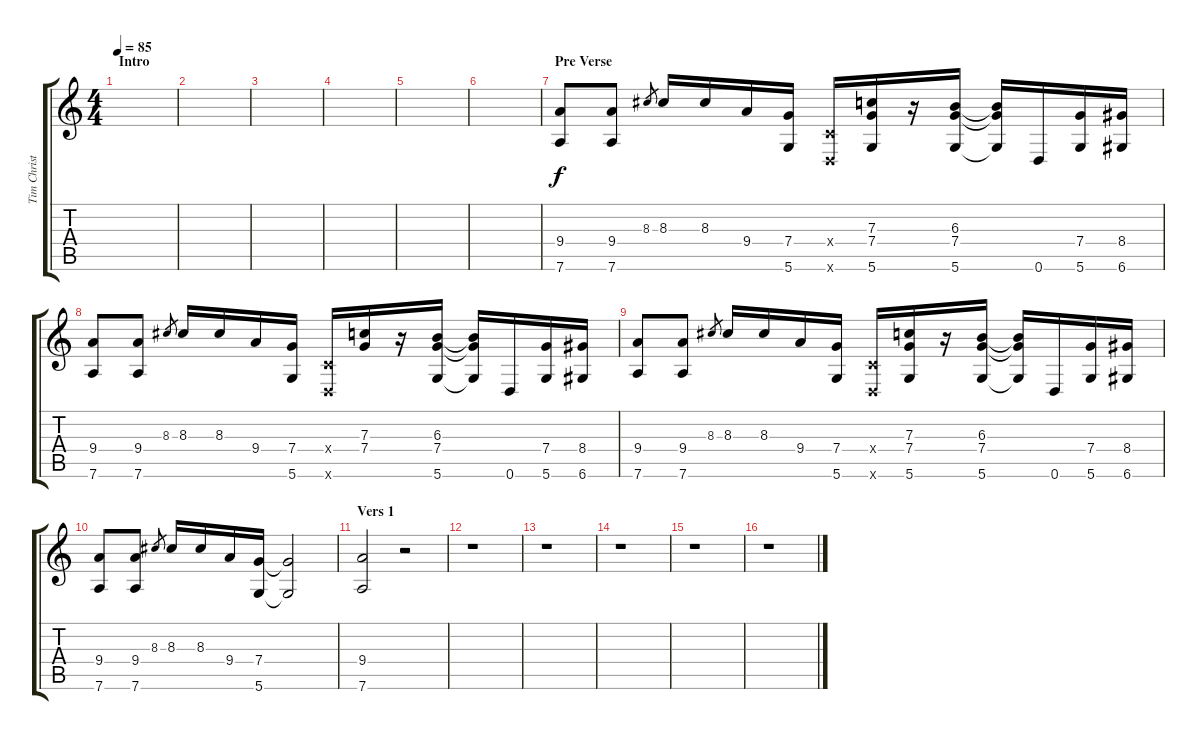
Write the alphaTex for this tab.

\track ("Tim Christensen (Guitar 2)" "Tim Christ") {instrument distortionguitar}
\staff {score tabs}
\tuning (D4 A3 F3 C3 G2 D2) {hide}
\ts (4 4)
\section ("" "Intro")
\tempo 85
\clef g2
\ks c
|
|
|
|
|
|
\section ("" "Pre Verse")
(9.4 7.6).8 (9.4 7.6).8 8.3.8{gr} 8.3.16 8.3.16 9.4.16 (7.4 5.6).16 (0.4{x} 0.6{x}).16 (7.3 7.4 5.6).16 r.16 (6.3 7.4 5.6).16 (6.3{t} 7.4{t} 5.6{t}).16 0.6.16 (7.4 5.6).16 (8.4 6.6).16 |
(9.4 7.6).8 (9.4 7.6).8 8.3.8{gr} 8.3.16 8.3.16 9.4.16 (7.4 5.6).16 (0.4{x} 0.6{x}).16 (7.3 7.4).16 r.16 (6.3 7.4 5.6).16 (6.3{t} 7.4{t} 5.6{t}).16 0.6.16 (7.4 5.6).16 (8.4 6.6).16 |
(9.4 7.6).8 (9.4 7.6).8 8.3.8{gr} 8.3.16 8.3.16 9.4.16 (7.4 5.6).16 (0.4{x} 0.6{x}).16 (7.3 7.4 5.6).16 r.16 (6.3 7.4 5.6).16 (6.3{t} 7.4{t} 5.6{t}).16 0.6.16 (7.4 5.6).16 (8.4 6.6).16 |
(9.4 7.6).8 (9.4 7.6).8 8.3.8{gr} 8.3.16 8.3.16 9.4.16 (7.4 5.6).16 (7.4{t} 5.6{t}).2 |
\section ("" "Vers 1")
(9.4 7.6).2 r.2 |
r.1 |
r.1 |
r.1 |
r.1 |
r.1
